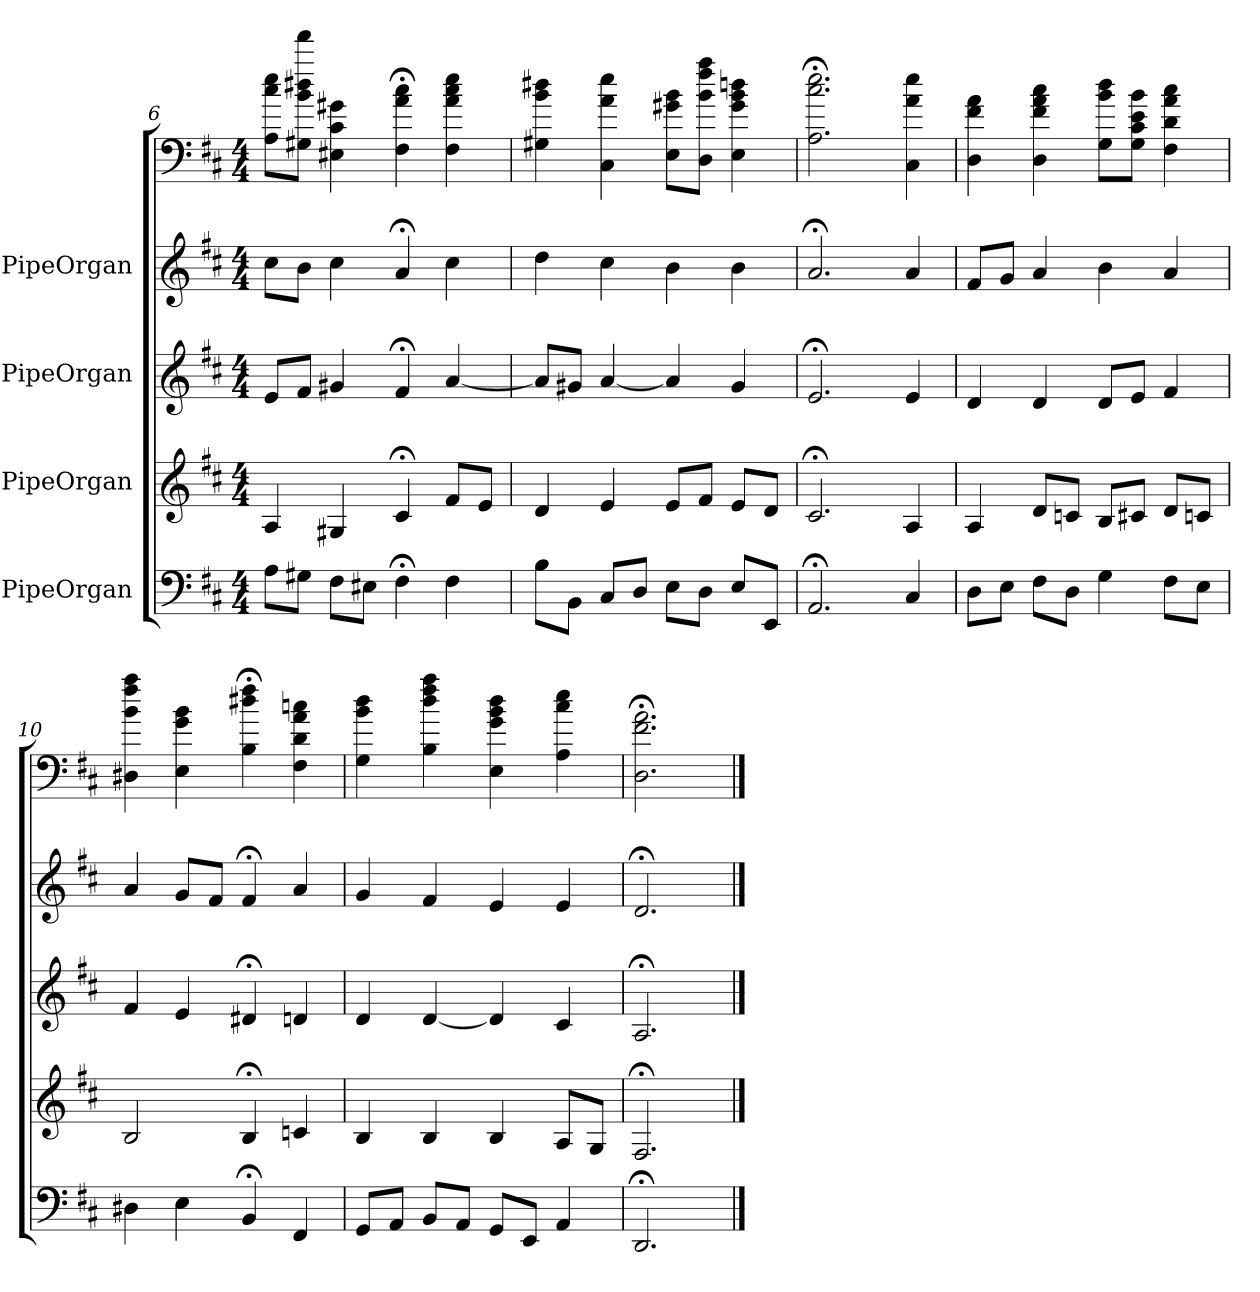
**kern	**kern	**kern	**kern	**kern
*part5	*part4	*part3	*part2	*part1
*staff5	*staff4	*staff3	*staff2	*staff1
*I"PipeOrgan	*I"PipeOrgan	*I"PipeOrgan	*I"PipeOrgan	*
*k[f#c#]	*k[f#c#]	*k[f#c#]	*k[f#c#]	*k[f#c#]
*D:	*D:	*D:	*D:	*D:
*M4/4	*M4/4	*M4/4	*M4/4	*M4/4
=6	=6	=6	=6	=6
8AL	4A	8eL	8cc#L	8A 8cc# 8eeL
8G#XJ	.	8f#J	8bJ	8G#X 8b 8dd#X 8fff#J
8F#L	4G#X	4g#X	4cc#	4E#X 4c# 4g#X
8E#XJ	.	.	.	.
4F#;<	4c#;<	4f#;<	4a;<	4F#;< 4a;< 4cc#;<
4F#	8f#L	[4a	4cc#	4F# 4a 4cc# 4ee
.	8eJ	.	.	.
=7	=7	=7	=7	=7
8BL	4d	8aL]	4dd	4G#X 4b 4dd#X
8BBJ	.	8g#XJ	.	.
8C#L	4e	[4a	4cc#	4C# 4a 4ee
8DJ	.	.	.	.
8EL	8eL	4a]	4b	8E 8g#X 8bL
8DJ	8f#J	.	.	8D 8b 8ff# 8aaJ
8EL	8eL	4g#	4b	4E 4g# 4b 4ddn
8EEJ	8dJ	.	.	.
=8	=8	=8	=8	=8
2.AA;<	2.c#;<	2.e;<	2.a;<	2.A;< 2.cc#;< 2.ee;<
4C#	4A	4e	4a	4C# 4a 4ee
=9	=9	=9	=9	=9
8DL	4A	4d	8f#L	4D 4f# 4a
8EJ	.	.	8gJ	.
8F#L	8dL	4d	4a	4D 4f# 4a 4cc#
8DJ	8cnJ	.	.	.
4G	8BL	8dL	4b	8G 8b 8ddL
.	8c#XJ	8eJ	.	8G 8c# 8e 8bJ
8F#L	8dL	4f#	4a	4F# 4d 4a 4cc#
8EJ	8cnJ	.	.	.
=10	=10	=10	=10	=10
4D#X	2B	4f#	4a	4D#X 4b 4ff# 4aa
4E	.	4e	8gL	4E 4g 4b
.	.	.	8f#J	.
4BB;<	4B;<	4d#X;<	4f#;<	4B;< 4dd#X;< 4ff#;<
4FF#	4cn	4dn	4a	4F# 4d 4a 4ccn
=11	=11	=11	=11	=11
8GGL	4B	4d	4g	4G 4b 4dd
8AAJ	.	.	.	.
8BBL	4B	[4d	4f#	4B 4dd 4ff# 4aa
8AAJ	.	.	.	.
8GGL	4B	4d]	4e	4E 4g 4b 4dd
8EEJ	.	.	.	.
4AA	8AL	4c#	4e	4A 4cc# 4ee
.	8GJ	.	.	.
=12	=12	=12	=12	=12
2.DD;<	2.F#;<	2.A;<	2.d;<	2.D;< 2.f#;< 2.a;<
==	==	==	==	==
*-	*-	*-	*-	*-
